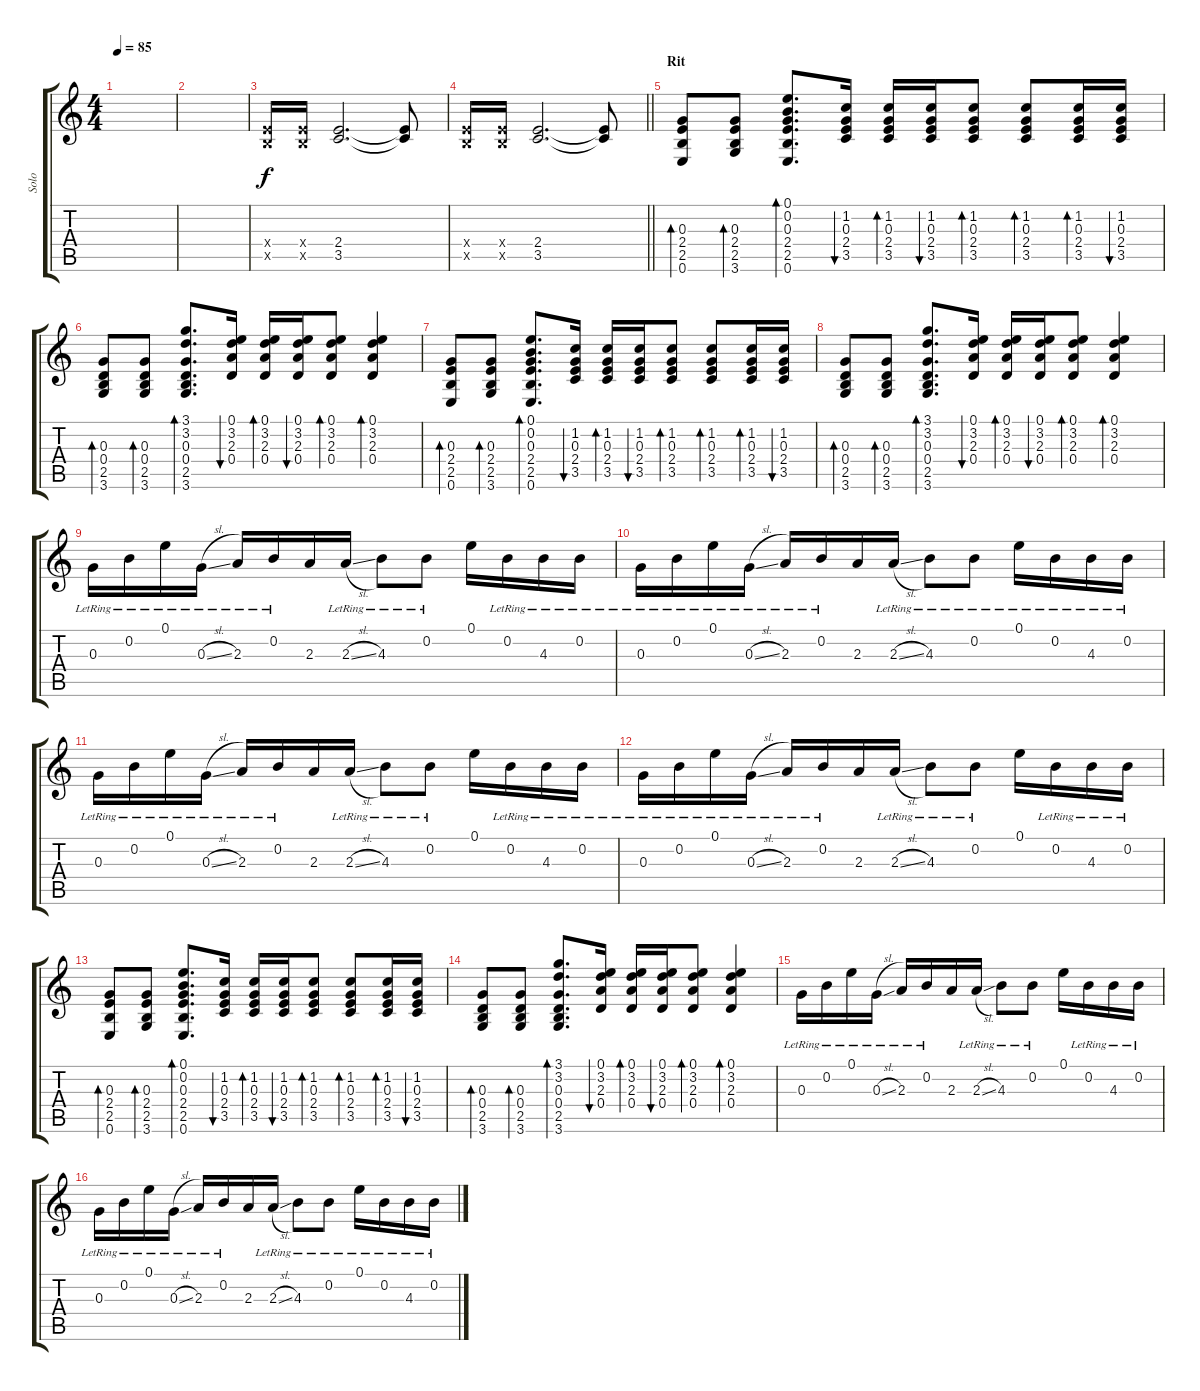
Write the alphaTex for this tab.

\track ("Solo" "Solo") {instrument overdrivenguitar}
\staff {score tabs}
\tuning (E4 B3 G3 D3 A2 E2) {hide}
\ts (4 4)
\tempo 85
\clef g2
\ks c
|
|
(2.4{x} 2.5{x}).16 (2.4{x} 2.5{x}).16 (2.4 3.5).2{d} (2.4{t} 3.5{t}).8 |
\barLineRight lightlight
(2.4{x} 2.5{x}).16 (2.4{x} 2.5{x}).16 (2.4 3.5).2{d} (2.4{t} 3.5{t}).8 |
\section ("" "Rit")
(0.3 2.4 2.5 0.6).8{bd 60} (0.3 2.4 2.5 3.6).8{bd 60} (0.1 0.2 0.3 2.4 2.5 0.6).8{d bd 60} (1.2 0.3 2.4 3.5).16{bu 60} (1.2 0.3 2.4 3.5).16{bd 60} (1.2 0.3 2.4 3.5).16{bu 60} (1.2 0.3 2.4 3.5).8{bd 60} (1.2 0.3 2.4 3.5).8{bd 60} (1.2 0.3 2.4 3.5).16{bd 60} (1.2 0.3 2.4 3.5).16{bu 60} |
(0.3 0.4 2.5 3.6).8{bd 60} (0.3 0.4 2.5 3.6).8{bd 60} (3.1 3.2 0.3 0.4 2.5 3.6).8{d bd 60} (0.1 3.2 2.3 0.4).16{bu 60} (0.1 3.2 2.3 0.4).16{bd 60} (0.1 3.2 2.3 0.4).16{bu 60} (0.1 3.2 2.3 0.4).8{bd 60} (0.1 3.2 2.3 0.4).4{bd 60} |
(0.3 2.4 2.5 0.6).8{bd 60} (0.3 2.4 2.5 3.6).8{bd 60} (0.1 0.2 0.3 2.4 2.5 0.6).8{d bd 60} (1.2 0.3 2.4 3.5).16{bu 60} (1.2 0.3 2.4 3.5).16{bd 60} (1.2 0.3 2.4 3.5).16{bu 60} (1.2 0.3 2.4 3.5).8{bd 60} (1.2 0.3 2.4 3.5).8{bd 60} (1.2 0.3 2.4 3.5).16{bd 60} (1.2 0.3 2.4 3.5).16{bu 60} |
(0.3 0.4 2.5 3.6).8{bd 60} (0.3 0.4 2.5 3.6).8{bd 60} (3.1 3.2 0.3 0.4 2.5 3.6).8{d bd 60} (0.1 3.2 2.3 0.4).16{bu 60} (0.1 3.2 2.3 0.4).16{bd 60} (0.1 3.2 2.3 0.4).16{bu 60} (0.1 3.2 2.3 0.4).8{bd 60} (0.1 3.2 2.3 0.4).4{bd 60} |
0.3{lr}.16 0.2{lr}.16 0.1{lr}.16 0.3{sl lr}.16 2.3{lr}.16 0.2{lr}.16 2.3.16 2.3{sl lr}.16 4.3{lr}.8 0.2{lr}.8 0.1.16 0.2{lr}.16 4.3{lr}.16 0.2{lr}.16 |
0.3{lr}.16 0.2{lr}.16 0.1{lr}.16 0.3{sl lr}.16 2.3{lr}.16 0.2{lr}.16 2.3.16 2.3{sl lr}.16 4.3{lr}.8 0.2{lr}.8 0.1{lr}.16 0.2{lr}.16 4.3{lr}.16 0.2{lr}.16 |
0.3{lr}.16 0.2{lr}.16 0.1{lr}.16 0.3{sl lr}.16 2.3{lr}.16 0.2{lr}.16 2.3.16 2.3{sl lr}.16 4.3{lr}.8 0.2{lr}.8 0.1.16 0.2{lr}.16 4.3{lr}.16 0.2{lr}.16 |
0.3{lr}.16 0.2{lr}.16 0.1{lr}.16 0.3{sl lr}.16 2.3{lr}.16 0.2{lr}.16 2.3.16 2.3{sl lr}.16 4.3{lr}.8 0.2{lr}.8 0.1.16 0.2{lr}.16 4.3{lr}.16 0.2{lr}.16 |
(0.3 2.4 2.5 0.6).8{bd 60} (0.3 2.4 2.5 3.6).8{bd 60} (0.1 0.2 0.3 2.4 2.5 0.6).8{d bd 60} (1.2 0.3 2.4 3.5).16{bu 60} (1.2 0.3 2.4 3.5).16{bd 60} (1.2 0.3 2.4 3.5).16{bu 60} (1.2 0.3 2.4 3.5).8{bd 60} (1.2 0.3 2.4 3.5).8{bd 60} (1.2 0.3 2.4 3.5).16{bd 60} (1.2 0.3 2.4 3.5).16{bu 60} |
(0.3 0.4 2.5 3.6).8{bd 60} (0.3 0.4 2.5 3.6).8{bd 60} (3.1 3.2 0.3 0.4 2.5 3.6).8{d bd 60} (0.1 3.2 2.3 0.4).16{bu 60} (0.1 3.2 2.3 0.4).16{bd 60} (0.1 3.2 2.3 0.4).16{bu 60} (0.1 3.2 2.3 0.4).8{bd 60} (0.1 3.2 2.3 0.4).4{bd 60} |
0.3{lr}.16 0.2{lr}.16 0.1{lr}.16 0.3{sl lr}.16 2.3{lr}.16 0.2{lr}.16 2.3.16 2.3{sl lr}.16 4.3{lr}.8 0.2{lr}.8 0.1.16 0.2{lr}.16 4.3{lr}.16 0.2{lr}.16 |
0.3{lr}.16 0.2{lr}.16 0.1{lr}.16 0.3{sl lr}.16 2.3{lr}.16 0.2{lr}.16 2.3.16 2.3{sl lr}.16 4.3{lr}.8 0.2{lr}.8 0.1{lr}.16 0.2{lr}.16 4.3{lr}.16 0.2{lr}.16
